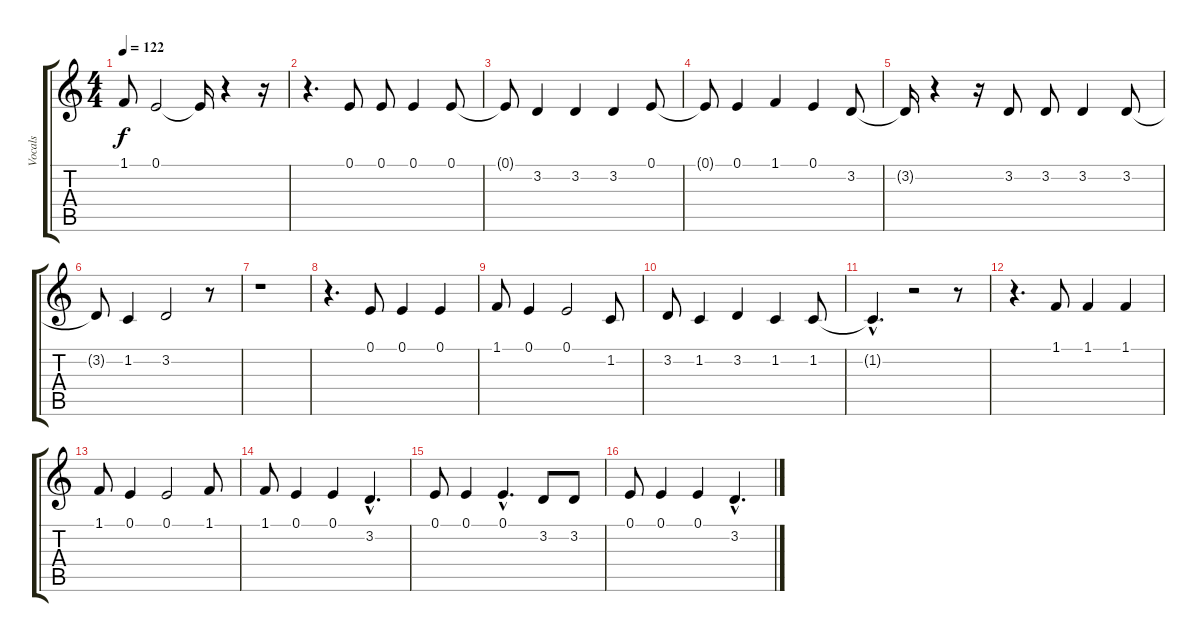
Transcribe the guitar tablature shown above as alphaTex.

\track ("Vocals" "Vocals") {instrument synthvoice}
\staff {score tabs}
\tuning (E4 B3 G3 D3 A2 E2) {hide}
\ts (4 4)
\tempo 122
\clef g2
\ks c
1.1.8{dy f} 0.1.2 0.1{t}.16 r.4 r.16 |
r.4{d} 0.1.8 0.1.8 0.1.4 0.1.8 |
0.1{t}.8 3.2.4 3.2.4 3.2.4 0.1.8 |
0.1{t}.8 0.1.4 1.1.4 0.1.4 3.2.8 |
3.2{t}.16 r.4 r.16 3.2.8 3.2.8 3.2.4 3.2.8 |
3.2{t}.8 1.2.4 3.2.2 r.8 |
r.1 |
r.4{d} 0.1.8 0.1.4 0.1.4 |
1.1.8 0.1.4 0.1.2 1.2.8 |
3.2.8 1.2.4 3.2.4 1.2.4 1.2.8 |
1.2{hac t}.4{d} r.2 r.8 |
r.4{d} 1.1.8 1.1.4 1.1.4 |
1.1.8 0.1.4 0.1.2 1.1.8 |
1.1.8 0.1.4 0.1.4 3.2{hac}.4{d} |
0.1.8 0.1.4 0.1{hac}.4{d} 3.2.8 3.2.8 |
0.1.8 0.1.4 0.1.4 3.2{hac}.4{d}
